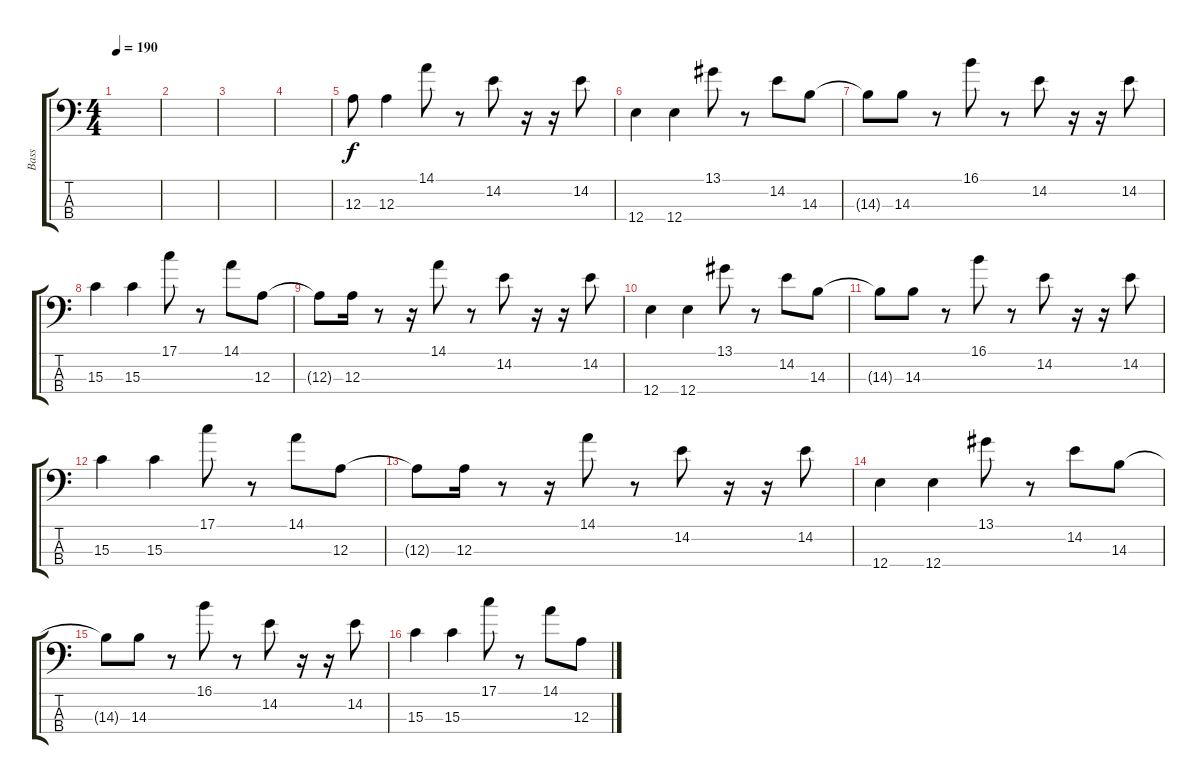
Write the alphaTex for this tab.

\track ("Bass" "Bass") {instrument electricbassfinger}
\staff {score tabs}
\tuning (G2 D2 A1 E1) {hide}
\ts (4 4)
\tempo 190
\clef f4
\ks c
|
|
|
|
12.3.8 12.3.4 14.1.8 r.8 14.2.8 r.16 r.16 14.2.8 |
12.4.4 12.4.4 13.1.8 r.8 14.2.8 14.3.8 |
14.3{t}.8 14.3.8 r.8 16.1.8 r.8 14.2.8 r.16 r.16 14.2.8 |
15.3.4 15.3.4 17.1.8 r.8 14.1.8 12.3.8 |
12.3{t}.8 12.3.16 r.8 r.16 14.1.8 r.8 14.2.8 r.16 r.16 14.2.8 |
12.4.4 12.4.4 13.1.8 r.8 14.2.8 14.3.8 |
14.3{t}.8 14.3.8 r.8 16.1.8 r.8 14.2.8 r.16 r.16 14.2.8 |
15.3.4 15.3.4 17.1.8 r.8 14.1.8 12.3.8 |
12.3{t}.8 12.3.16 r.8 r.16 14.1.8 r.8 14.2.8 r.16 r.16 14.2.8 |
12.4.4 12.4.4 13.1.8 r.8 14.2.8 14.3.8 |
14.3{t}.8 14.3.8 r.8 16.1.8 r.8 14.2.8 r.16 r.16 14.2.8 |
15.3.4 15.3.4 17.1.8 r.8 14.1.8 12.3.8
